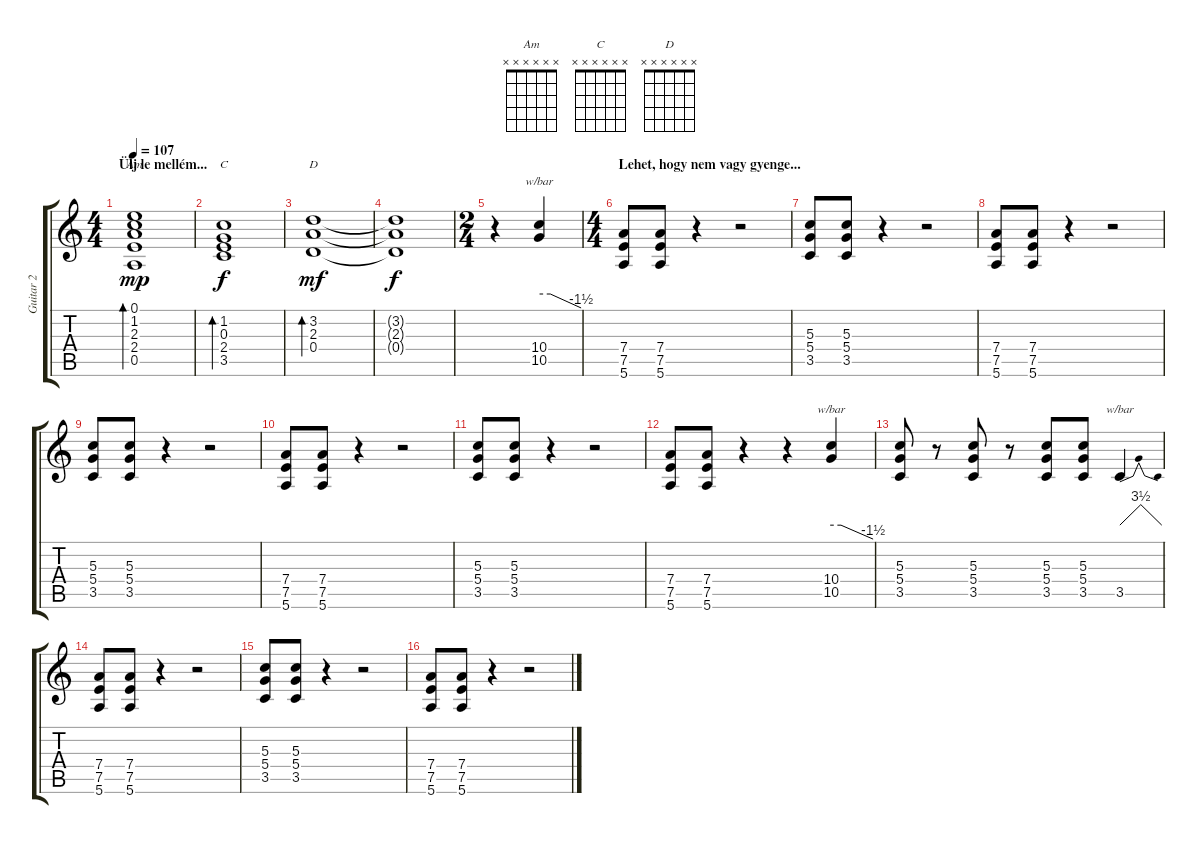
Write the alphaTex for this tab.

\track ("Guitar 2" "Guitar 2") {instrument distortionguitar}
\staff {score tabs}
\tuning (E4 B3 G3 D3 A2 E2) {hide}
\chord ("Am" x x x x x x)
\chord ("C" x x x x x x)
\chord ("D" x x x x x x)
\ts (4 4)
\section ("" "Ülj le mellém...")
\tempo 107
\clef g2
\ks c
(0.1 1.2 2.3 2.4 0.5).1{bd 480 ch "Am" dy mp instrument electricguitarjazz} |
(1.2 0.3 2.4 3.5).1{bd 480 ch "C" dy f} |
(3.2 2.3 0.4).1{bd 480 ch "D" dy mf} |
(3.2{t} 2.3{t} 0.4{t}).1{dy f} |
\ts (2 4)
r.4 (10.4 10.5).4{tbe (custom default 0 0 16 0 60 -6) instrument distortionguitar} |
\ts (4 4)
\section ("" "Lehet, hogy nem vagy gyenge...")
(7.4 7.5 5.6).8 (7.4 7.5 5.6).8 r.4 r.2 |
(5.3 5.4 3.5).8 (5.3 5.4 3.5).8 r.4 r.2 |
(7.4 7.5 5.6).8 (7.4 7.5 5.6).8 r.4 r.2 |
(5.3 5.4 3.5).8 (5.3 5.4 3.5).8 r.4 r.2 |
(7.4 7.5 5.6).8 (7.4 7.5 5.6).8 r.4 r.2 |
(5.3 5.4 3.5).8 (5.3 5.4 3.5).8 r.4 r.2 |
(7.4 7.5 5.6).8 (7.4 7.5 5.6).8 r.4 r.4 (10.4 10.5).4{tbe (custom default 0 0 14 0 60 -6)} |
(5.3 5.4 3.5).8 r.8 (5.3 5.4 3.5).8 r.8 (5.3 5.4 3.5).8 (5.3 5.4 3.5).8 3.5.4{tbe (dip default 0 0 20 14 30 14 60 0)} |
(7.4 7.5 5.6).8 (7.4 7.5 5.6).8 r.4 r.2 |
(5.3 5.4 3.5).8 (5.3 5.4 3.5).8 r.4 r.2 |
(7.4 7.5 5.6).8 (7.4 7.5 5.6).8 r.4 r.2
